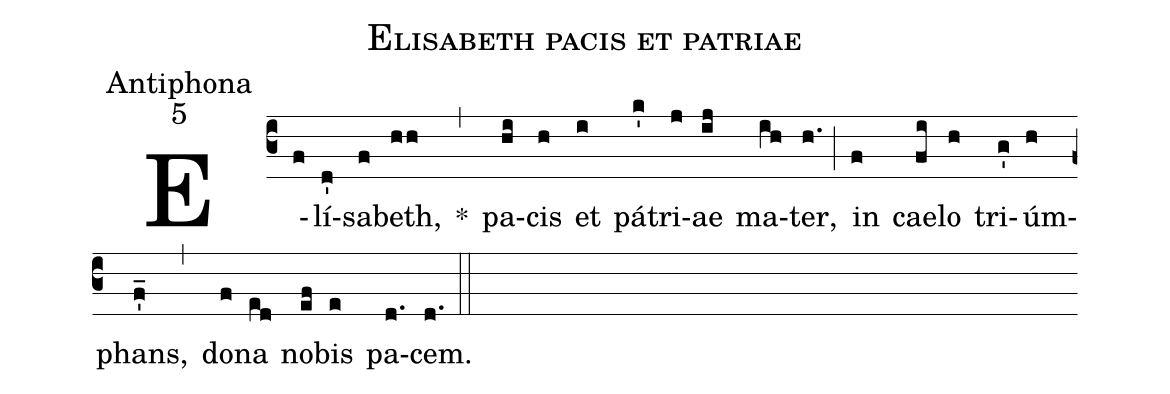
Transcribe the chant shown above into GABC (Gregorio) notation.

name:Elisabeth pacis et patriae;
office-part:Antiphona;
mode:5;
%%
(c3) E(f)lí(d')sa(f)beth,(hh) *(,) pa(hi)cis(h) et(i) pá(k')tri(j)ae(ij) ma(ih)ter,(h.) (;) in(f) cae(fi)lo(h) tri(g')úm(h)phans,(f'_) (,) do(f)na(ed) no(ef)bis(e) pa(d.)cem.(d.) (::)
